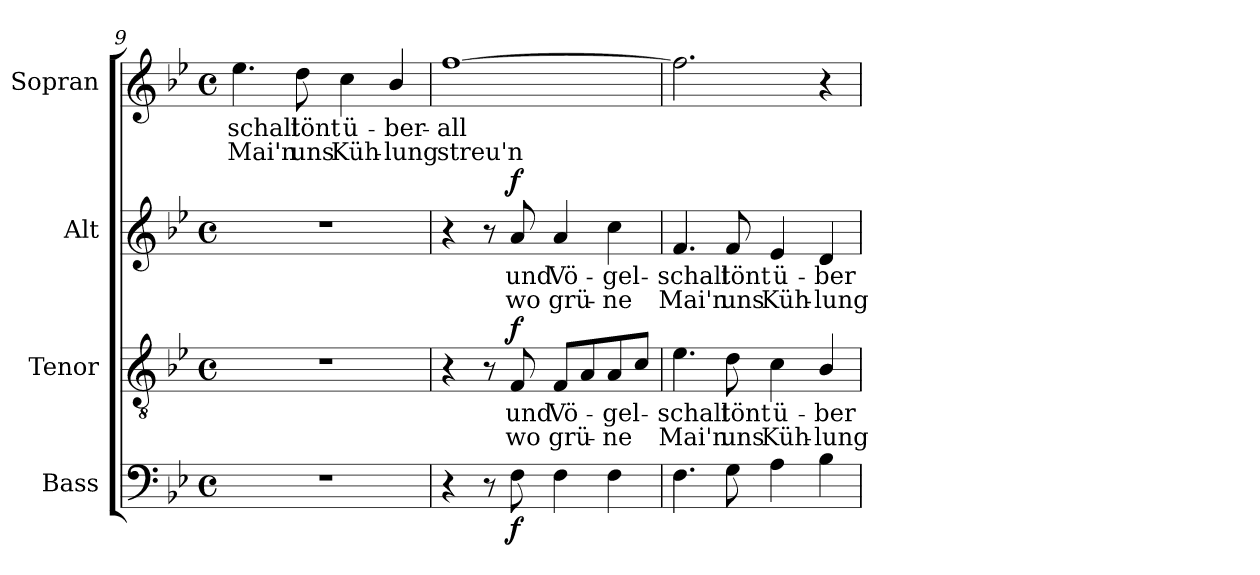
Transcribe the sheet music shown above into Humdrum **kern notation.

**kern	**dynam	**kern	**text	**text	**dynam	**kern	**text	**text	**dynam	**kern	**text	**text
*part4	*part4	*part3	*part3	*part3	*part3	*part2	*part2	*part2	*part2	*part1	*part1	*part1
*staff4	*staff4	*staff3	*staff3	*staff3	*staff3	*staff2	*staff2	*staff2	*staff2	*staff1	*staff1	*staff1
*I"Bass	*	*I"Tenor	*	*	*	*I"Alt	*	*	*	*I"Sopran	*	*
*I'B.	*	*I'T.	*	*	*	*I'A.	*	*	*	*I'S.	*	*
*clefF4	*	*clefGv2	*	*	*	*clefG2	*	*	*	*clefG2	*	*
*	*	*ITrd7c12	*	*	*	*	*	*	*	*	*	*
*k[b-e-]	*	*k[b-e-]	*	*	*	*k[b-e-]	*	*	*	*k[b-e-]	*	*
*B-:	*	*B-:	*	*	*	*B-:	*	*	*	*B-:	*	*
*M4/4	*	*M4/4	*	*	*	*M4/4	*	*	*	*M4/4	*	*
*met(c)	*	*met(c)	*	*	*	*met(c)	*	*	*	*met(c)	*	*
=9	=9	=9	=9	=9	=9	=9	=9	=9	=9	=9	=9	=9
!	!	!	!	!	!	!	!	!	!	!	!LO:LY:b:color=#000000	!LO:LY:b:color=#000000
1r	.	1r	.	.	.	1r	.	.	.	4.ee-i\	schall	Mai'n
!	!	!	!	!	!	!	!	!	!	!	!LO:LY:b:color=#000000	!LO:LY:b:color=#000000
.	.	.	.	.	.	.	.	.	.	8ddi\	tönt	uns
!	!	!	!	!	!	!	!	!	!	!	!LO:LY:b:color=#000000	!LO:LY:b:color=#000000
.	.	.	.	.	.	.	.	.	.	4cci\	ü-	Küh-
!	!	!	!	!	!	!	!	!	!	!	!LO:LY:b:color=#000000	!LO:LY:b:color=#000000
.	.	.	.	.	.	.	.	.	.	4b-i/	-ber-	-lung
=10	=10	=10	=10	=10	=10	=10	=10	=10	=10	=10	=10	=10
!	!	!	!	!	!	!	!	!	!	!	!LO:LY:b:color=#000000	!LO:LY:b:color=#000000
4r	.	4r	.	.	.	4r	.	.	.	[1ffi	-all	streu'n
8r	.	8r	.	.	.	8r	.	.	.	.	.	.
!	!	!	!LO:LY:b:color=#000000	!LO:LY:b:color=#000000	!	!	!	!	!	!	!	!
!	!	!	!	!	!	!	!LO:LY:b:color=#000000	!LO:LY:b:color=#000000	!	!	!	!
8Fi\	f	8FFi/	und	wo	f	8ai/	und	wo	f	.	.	.
!	!	!	!LO:LY:b:color=#000000	!LO:LY:b:color=#000000	!	!	!	!	!	!	!	!
!	!	!	!	!	!	!	!LO:LY:b:color=#000000	!LO:LY:b:color=#000000	!	!	!	!
4Fi\	.	8FFi/L	Vö-	grü-	.	4ai/	Vö-	grü-	.	.	.	.
.	.	8AAi/	.	.	.	.	.	.	.	.	.	.
!	!	!	!LO:LY:b:color=#000000	!LO:LY:b:color=#000000	!	!	!	!	!	!	!	!
!	!	!	!	!	!	!	!LO:LY:b:color=#000000	!LO:LY:b:color=#000000	!	!	!	!
4Fi\	.	8AAi/	-gel-	-ne	.	4cci\	-gel-	-ne	.	.	.	.
.	.	8Ci/J	.	.	.	.	.	.	.	.	.	.
=11	=11	=11	=11	=11	=11	=11	=11	=11	=11	=11	=11	=11
!	!	!	!LO:LY:b:color=#000000	!LO:LY:b:color=#000000	!	!	!	!	!	!	!	!
!	!	!	!	!	!	!	!LO:LY:b:color=#000000	!LO:LY:b:color=#000000	!	!	!	!
4.Fi\	.	4.E-i\	-schall	Mai'n	.	4.fi/	-schall	Mai'n	.	2.ffi\]	.	.
!	!	!	!LO:LY:b:color=#000000	!LO:LY:b:color=#000000	!	!	!	!	!	!	!	!
!	!	!	!	!	!	!	!LO:LY:b:color=#000000	!LO:LY:b:color=#000000	!	!	!	!
8Gi\	.	8Di\	tönt	uns	.	8fi/	tönt	uns	.	.	.	.
!	!	!	!LO:LY:b:color=#000000	!LO:LY:b:color=#000000	!	!	!	!	!	!	!	!
!	!	!	!	!	!	!	!LO:LY:b:color=#000000	!LO:LY:b:color=#000000	!	!	!	!
4Ai\	.	4Ci\	ü-	Küh-	.	4e-i/	ü-	Küh-	.	.	.	.
!	!	!	!LO:LY:b:color=#000000	!LO:LY:b:color=#000000	!	!	!	!	!	!	!	!
!	!	!	!	!	!	!	!LO:LY:b:color=#000000	!LO:LY:b:color=#000000	!	!	!	!
4B-i\	.	4BB-i/	-ber-	-lung	.	4di/	-ber-	-lung	.	4r	.	.
=	=	=	=	=	=	=	=	=	=	=	=	=
*-	*-	*-	*-	*-	*-	*-	*-	*-	*-	*-	*-	*-
